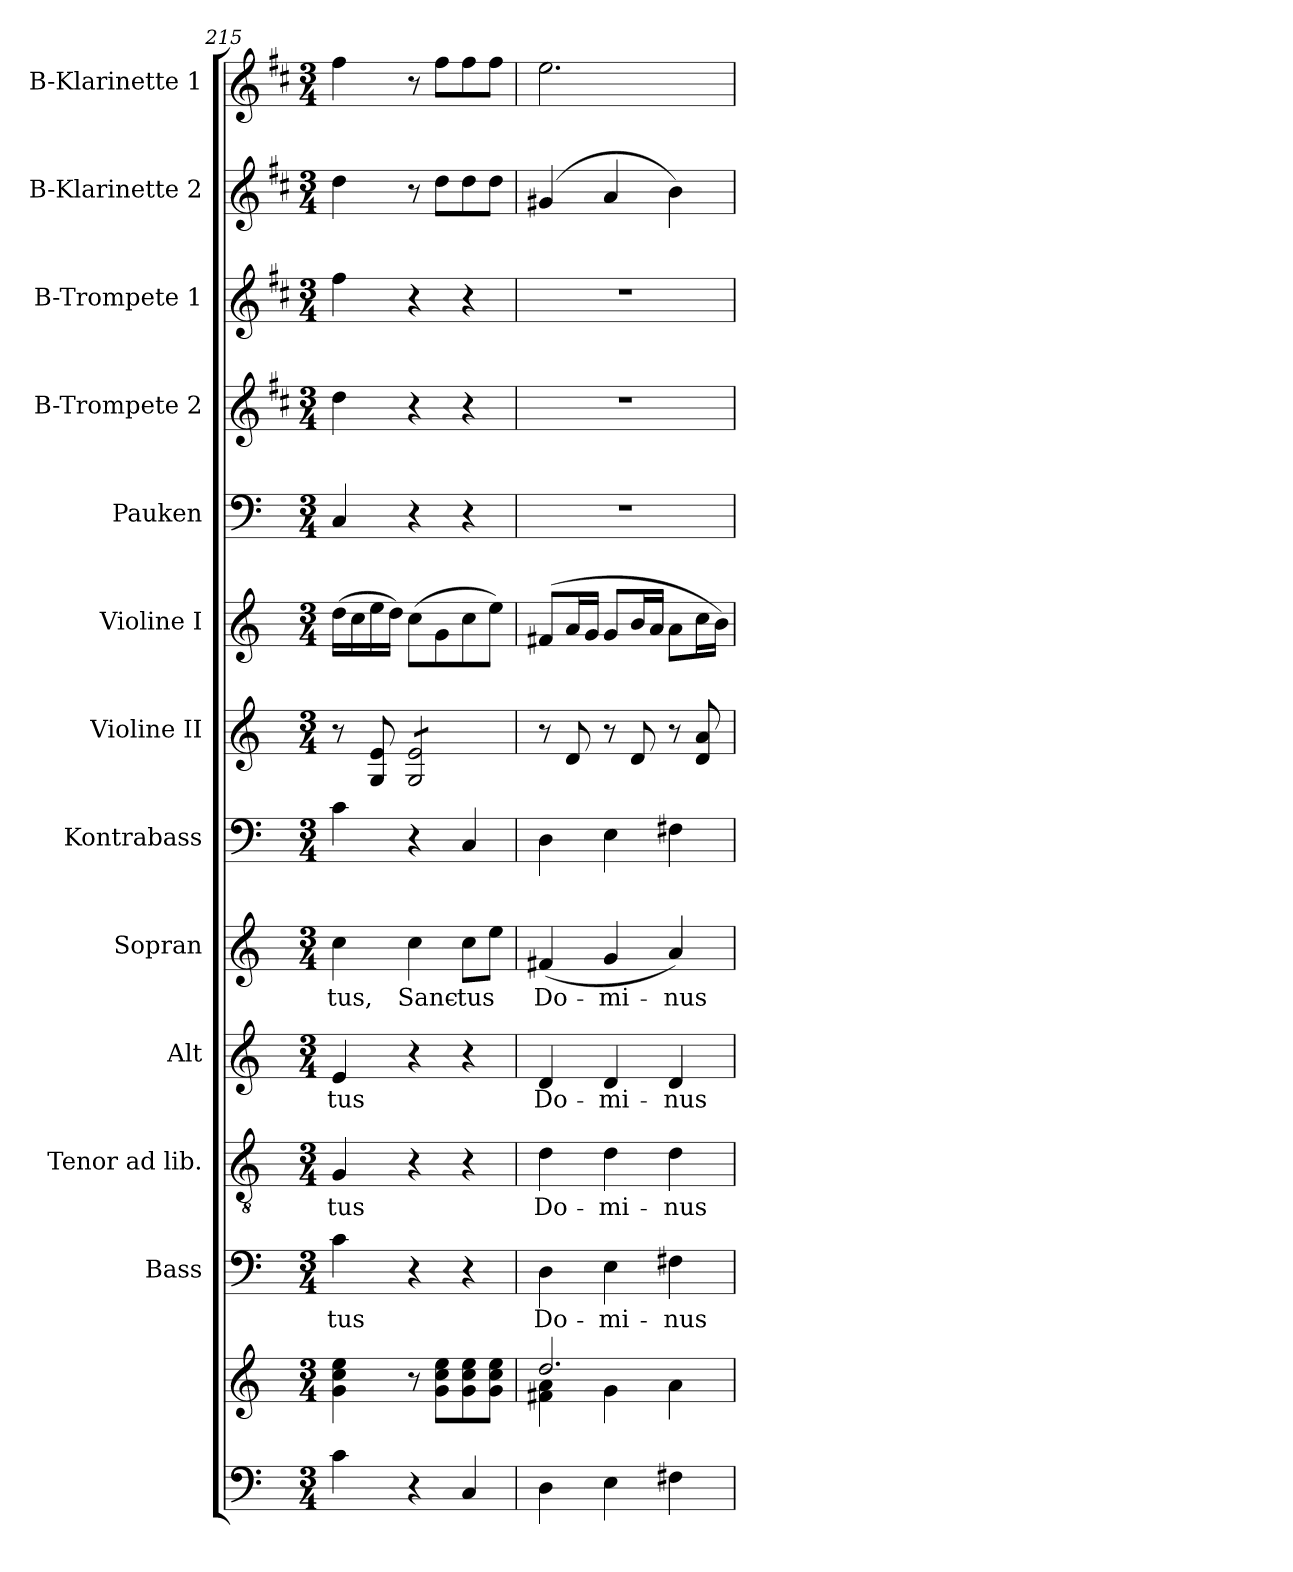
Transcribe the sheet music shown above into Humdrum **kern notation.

**kern	**kern	**kern	**text	**kern	**text	**kern	**text	**kern	**text	**kern	**kern	**kern	**kern	**kern	**kern	**kern	**kern
*part13	*part13	*part12	*part12	*part11	*part11	*part10	*part10	*part9	*part9	*part8	*part7	*part6	*part5	*part4	*part3	*part2	*part1
*staff14	*staff13	*staff12	*staff12	*staff11	*staff11	*staff10	*staff10	*staff9	*staff9	*staff8	*staff7	*staff6	*staff5	*staff4	*staff3	*staff2	*staff1
*	*	*I"Bass	*	*I"Tenor ad lib.	*	*I"Alt	*	*I"Sopran	*	*I"Kontrabass	*I"Violine II	*I"Violine I	*I"Pauken	*I"B-Trompete 2	*I"B-Trompete 1	*I"B-Klarinette 2	*I"B-Klarinette 1
*	*	*I'B.	*	*I'T.	*	*I'A.	*	*I'S.	*	*I'Kb.	*I'Vl. II	*I'Vl. I	*I'Pk.	*I'Trp. 2	*I'Trp. 1	*I'B Kl. 2	*I'B Kl. 1
*clefF4	*clefG2	*clefF4	*	*clefGv2	*	*clefG2	*	*clefG2	*	*clefF4	*clefG2	*clefG2	*clefF4	*clefG2	*clefG2	*clefG2	*clefG2
*	*	*	*	*	*	*	*	*	*	*ITrd7c12	*	*	*	*ITrd1c2	*ITrd1c2	*ITrd1c2	*ITrd1c2
*k[]	*k[]	*k[]	*	*k[]	*	*k[]	*	*k[]	*	*k[]	*k[]	*k[]	*k[]	*k[]	*k[]	*k[]	*k[]
*C:	*C:	*C:	*	*C:	*	*C:	*	*C:	*	*C:	*C:	*C:	*C:	*C:	*C:	*C:	*C:
*M3/4	*M3/4	*M3/4	*	*M3/4	*	*M3/4	*	*M3/4	*	*M3/4	*M3/4	*M3/4	*M3/4	*M3/4	*M3/4	*M3/4	*M3/4
=215	=215	=215	=215	=215	=215	=215	=215	=215	=215	=215	=215	=215	=215	=215	=215	=215	=215
!	!	!	!LO:LY:b	!	!LO:LY:b	!	!LO:LY:b	!	!LO:LY:b	!	!	!	!	!	!	!	!
4c\	4g\ 4cc\ 4ee\	4c\	-tus	4G/	-tus	4e/	-tus	4cc\	-tus,	4C\	8r	(>16dd\LL	4C/	4cc\	4ee\	4cc\	4ee\
.	.	.	.	.	.	.	.	.	.	.	.	16cc\	.	.	.	.	.
.	.	.	.	.	.	.	.	.	.	.	8G/ 8e/	16ee\	.	.	.	.	.
.	.	.	.	.	.	.	.	.	.	.	.	16dd\JJ)	.	.	.	.	.
!	!	!	!	!	!	!	!	!	!LO:LY:b	!	!	!	!	!	!	!	!
*	*	*	*	*	*	*	*	*	*	*	*tremolo	*	*	*	*	*	*
4r	8r	4r	.	4r	.	4r	.	4cc\	Sanc-	4r	8G/ 8e/L	(>8cc\L	4r	4r	4r	8r	8r
.	8g\ 8cc\ 8ee\L	.	.	.	.	.	.	.	.	.	8G/ 8e/	8g\	.	.	.	8cc\L	8ee\L
!	!	!	!	!	!	!	!	!	!LO:LY:b	!	!	!	!	!	!	!	!
4C/	8g\ 8cc\ 8ee\	4r	.	4r	.	4r	.	8cc\L	-tus	4CC/	8G/ 8e/	8cc\	4r	4r	4r	8cc\	8ee\
.	8g\ 8cc\ 8ee\J	.	.	.	.	.	.	8ee\J	.	.	8G/ 8e/J	8ee\J)	.	.	.	8cc\J	8ee\J
*	*	*	*	*	*	*	*	*	*	*	*Xtremolo	*	*	*	*	*	*
!!LO:PB:g=z
=216	=216	=216	=216	=216	=216	=216	=216	=216	=216	=216	=216	=216	=216	=216	=216	=216	=216
*	*^	*	*	*	*	*	*	*	*	*	*	*	*	*	*	*	*
!	!	!	!	!LO:LY:b	!	!LO:LY:b	!	!LO:LY:b	!	!LO:LY:b	!	!	!	!	!	!	!	!
4D\	2.dd/	4f#X\ 4a\	4D\	Do-	4d\	Do-	4d/	Do-	(<4f#X/	Do-	4DD\	8r	(>8f#X/L	2.r	2.r	2.r	(4f#X/	2.dd\
.	.	.	.	.	.	.	.	.	.	.	.	8d/	16a/L	.	.	.	.	.
.	.	.	.	.	.	.	.	.	.	.	.	.	16g/JJ	.	.	.	.	.
!	!	!	!	!LO:LY:b	!	!LO:LY:b	!	!LO:LY:b	!	!LO:LY:b	!	!	!	!	!	!	!	!
4E\	.	4g\	4E\	-mi-	4d\	-mi-	4d/	-mi-	4g/	-mi-	4EE\	8r	8g/L	.	.	.	4g/	.
.	.	.	.	.	.	.	.	.	.	.	.	8d/	16b/L	.	.	.	.	.
.	.	.	.	.	.	.	.	.	.	.	.	.	16a/JJ	.	.	.	.	.
!	!	!	!	!LO:LY:b	!	!LO:LY:b	!	!LO:LY:b	!	!LO:LY:b	!	!	!	!	!	!	!	!
4F#X\	.	4a\	4F#X\	-nus	4d\	-nus	4d/	-nus	4a/)	-nus	4FF#X\	8r	8a\L	.	.	.	4a\)	.
.	.	.	.	.	.	.	.	.	.	.	.	8d/ 8a/	16cc\L	.	.	.	.	.
.	.	.	.	.	.	.	.	.	.	.	.	.	16b\JJ)	.	.	.	.	.
*	*v	*v	*	*	*	*	*	*	*	*	*	*	*	*	*	*	*	*
=	=	=	=	=	=	=	=	=	=	=	=	=	=	=	=	=	=
*-	*-	*-	*-	*-	*-	*-	*-	*-	*-	*-	*-	*-	*-	*-	*-	*-	*-
